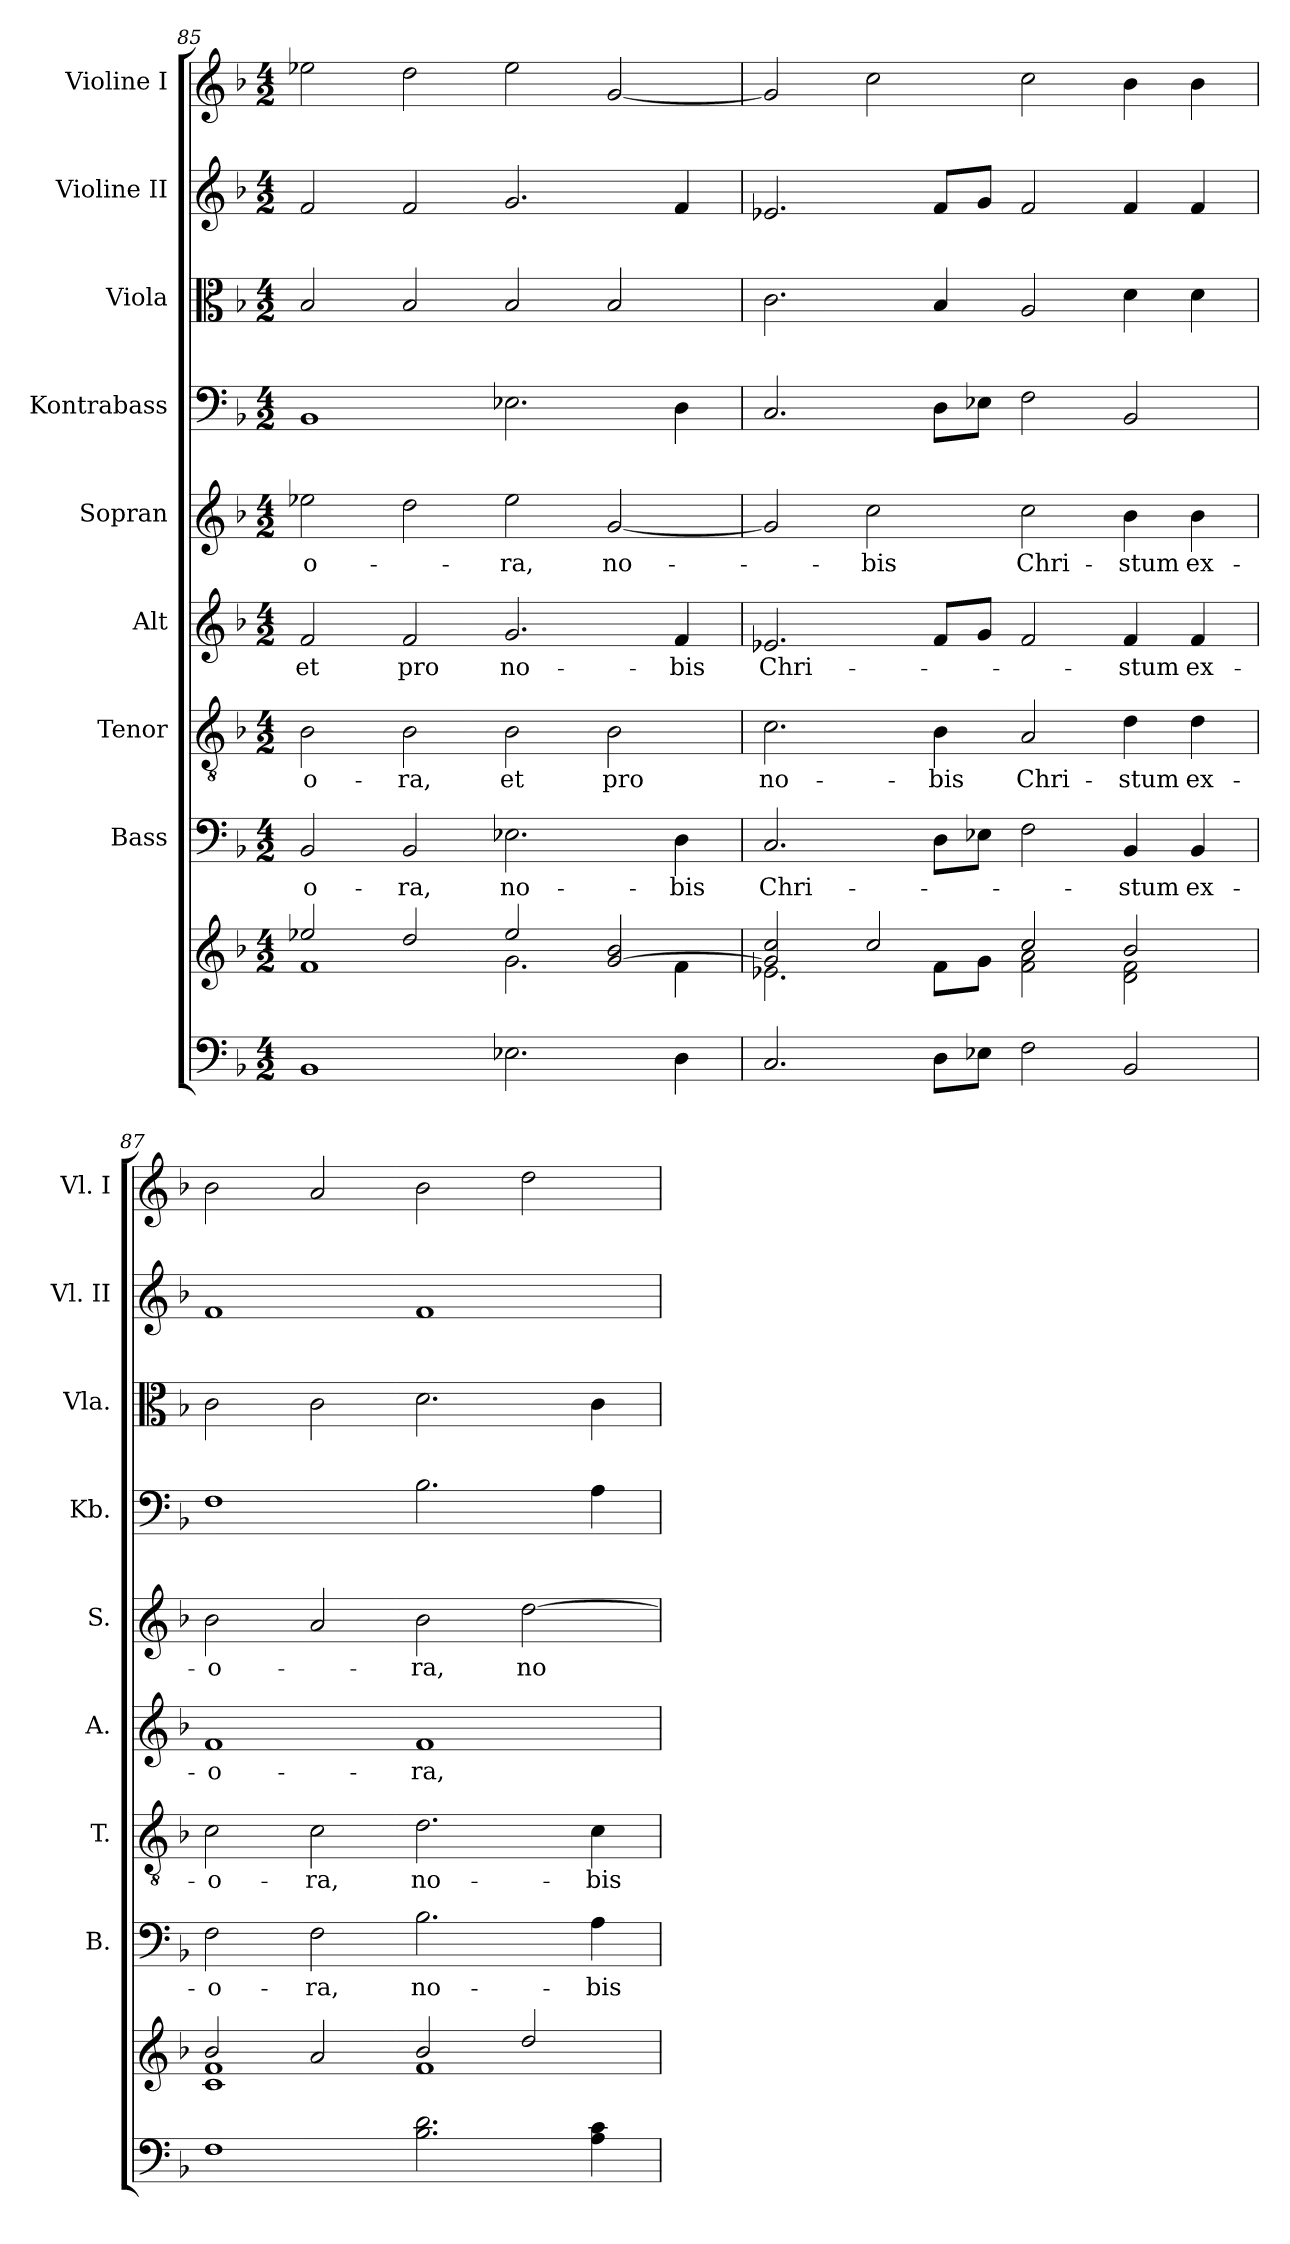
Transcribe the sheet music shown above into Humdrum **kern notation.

**kern	**kern	**kern	**text	**kern	**text	**kern	**text	**kern	**text	**kern	**kern	**kern	**kern
*part9	*part9	*part8	*part8	*part7	*part7	*part6	*part6	*part5	*part5	*part4	*part3	*part2	*part1
*staff10	*staff9	*staff8	*staff8	*staff7	*staff7	*staff6	*staff6	*staff5	*staff5	*staff4	*staff3	*staff2	*staff1
*	*	*I"Bass	*	*I"Tenor	*	*I"Alt	*	*I"Sopran	*	*I"Kontrabass	*I"Viola	*I"Violine II	*I"Violine I
*	*	*I'B.	*	*I'T.	*	*I'A.	*	*I'S.	*	*I'Kb.	*I'Vla.	*I'Vl. II	*I'Vl. I
!!LO:PB:g=z
*clefF4	*clefG2	*clefF4	*	*clefGv2	*	*clefG2	*	*clefG2	*	*clefF4	*clefC3	*clefG2	*clefG2
*	*	*	*	*	*	*	*	*	*	*ITrd7c12	*	*	*
*k[b-]	*k[b-]	*k[b-]	*	*k[b-]	*	*k[b-]	*	*k[b-]	*	*k[b-]	*k[b-]	*k[b-]	*k[b-]
*F:	*F:	*F:	*	*F:	*	*F:	*	*F:	*	*F:	*F:	*F:	*F:
*M4/2	*M4/2	*M4/2	*	*M4/2	*	*M4/2	*	*M4/2	*	*M4/2	*M4/2	*M4/2	*M4/2
=85	=85	=85	=85	=85	=85	=85	=85	=85	=85	=85	=85	=85	=85
*	*^	*	*	*	*	*	*	*	*	*	*	*	*
!	!	!	!	!LO:LY:b	!	!LO:LY:b	!	!LO:LY:b	!	!LO:LY:b	!	!	!	!
1BB-	2ee-X/	1f	2BB-/	-o-	2B-\	-o-	2f/	et	2ee-X\	-o-	1BBB-	2B-/	2f/	2ee-X\
!	!	!	!	!LO:LY:b	!	!LO:LY:b	!	!LO:LY:b	!	!	!	!	!	!
.	2dd/	.	2BB-/	-ra,	2B-\	-ra,	2f/	pro	2dd\	.	.	2B-/	2f/	2dd\
!	!	!	!	!LO:LY:b	!	!LO:LY:b	!	!LO:LY:b	!	!LO:LY:b	!	!	!	!
2.E-X\	2ee-/	2.g\	2.E-X\	no-	2B-\	et	2.g/	no-	2ee-\	-ra,	2.EE-X\	2B-/	2.g/	2ee-\
!	!	!	!	!	!	!LO:LY:b	!	!	!	!LO:LY:b	!	!	!	!
.	[>2g/ 2b-/	.	.	.	2B-\	pro	.	.	[2g/	no-	.	2B-/	.	[2g/
!	!	!	!	!LO:LY:b	!	!	!	!LO:LY:b	!	!	!	!	!	!
4D\	.	4f\	4D\	-bis	.	.	4f/	-bis	.	.	4DD\	.	4f/	.
=86	=86	=86	=86	=86	=86	=86	=86	=86	=86	=86	=86	=86	=86	=86
!	!	!	!	!LO:LY:b	!	!LO:LY:b	!	!LO:LY:b	!	!	!	!	!	!
2.C/	2g/] 2cc/	2.e-X\	2.C/	Chri-	2.c\	no-	2.e-X/	Chri-	2g/]	.	2.CC/	2.c\	2.e-X/	2g/]
!	!	!	!	!	!	!	!	!	!	!LO:LY:b	!	!	!	!
.	2cc/	.	.	.	.	.	.	.	2cc\	-bis	.	.	.	2cc\
!	!	!	!	!	!	!LO:LY:b	!	!	!	!	!	!	!	!
8D\L	.	8f\L	8D\L	.	4B-\	-bis	8f/L	.	.	.	8DD\L	4B-/	8f/L	.
8E-X\J	.	8g\J	8E-X\J	.	.	.	8g/J	.	.	.	8EE-X\J	.	8g/J	.
!	!	!	!	!	!	!LO:LY:b	!	!	!	!LO:LY:b	!	!	!	!
2F\	2cc/	2f\ 2a\	2F\	.	2A/	Chri-	2f/	.	2cc\	Chri-	2FF\	2A/	2f/	2cc\
!	!	!	!	!LO:LY:b	!	!LO:LY:b	!	!LO:LY:b	!	!LO:LY:b	!	!	!	!
2BB-/	2b-/	2d\ 2f\	4BB-/	-stum	4d\	-stum	4f/	-stum	4b-\	-stum	2BBB-/	4d\	4f/	4b-\
!	!	!	!	!LO:LY:b	!	!LO:LY:b	!	!LO:LY:b	!	!LO:LY:b	!	!	!	!
.	.	.	4BB-/	ex-	4d\	ex-	4f/	ex-	4b-\	ex-	.	4d\	4f/	4b-\
=87	=87	=87	=87	=87	=87	=87	=87	=87	=87	=87	=87	=87	=87	=87
!	!	!	!	!LO:LY:b	!	!LO:LY:b	!	!LO:LY:b	!	!LO:LY:b	!	!	!	!
1F	2b-/	1c 1f	2F\	-o-	2c\	-o-	1f	-o-	2b-\	-o-	1FF	2c\	1f	2b-\
!	!	!	!	!LO:LY:b	!	!LO:LY:b	!	!	!	!	!	!	!	!
.	2a/	.	2F\	-ra,	2c\	-ra,	.	.	2a/	.	.	2c\	.	2a/
!	!	!	!	!LO:LY:b	!	!LO:LY:b	!	!LO:LY:b	!	!LO:LY:b	!	!	!	!
2.B-\ 2.d\	2b-/	1f	2.B-\	no-	2.d\	no-	1f	-ra,	2b-\	-ra,	2.BB-\	2.d\	1f	2b-\
!	!	!	!	!	!	!	!	!	!	!LO:LY:b	!	!	!	!
.	2dd/	.	.	.	.	.	.	.	[2dd\	no-	.	.	.	2dd\
!	!	!	!	!LO:LY:b	!	!LO:LY:b	!	!	!	!	!	!	!	!
4A\ 4c\	.	.	4A\	-bis	4c\	-bis	.	.	.	.	4AA\	4c\	.	.
*	*v	*v	*	*	*	*	*	*	*	*	*	*	*	*
=	=	=	=	=	=	=	=	=	=	=	=	=	=
*-	*-	*-	*-	*-	*-	*-	*-	*-	*-	*-	*-	*-	*-
